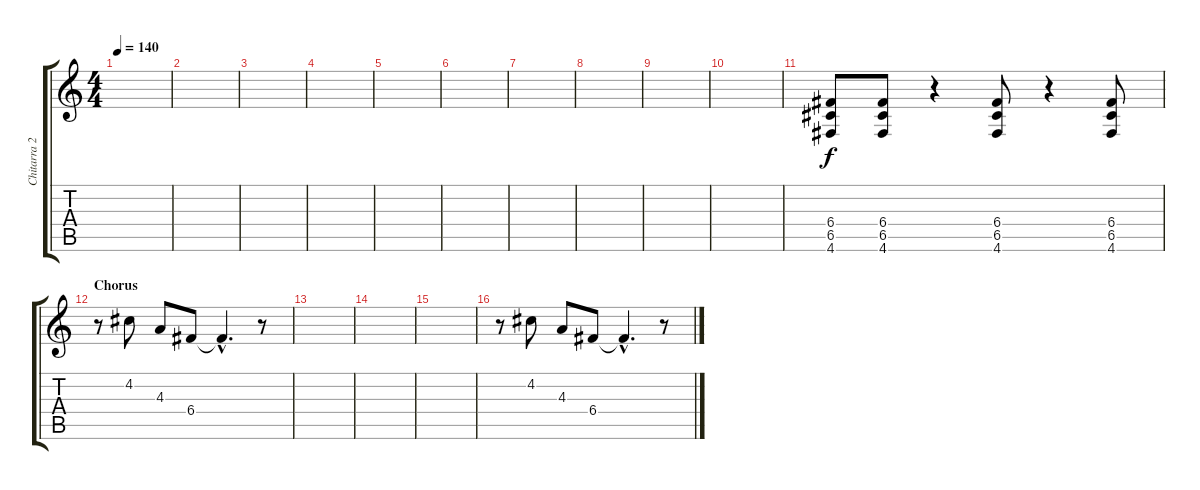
\track ("Chitarra 2" "Chitarra 2") {instrument distortionguitar}
\staff {score tabs}
\tuning (D4 A3 F3 C3 G2 D2) {hide}
\ts (4 4)
\tempo 140
\clef g2
\ks c
|
|
|
|
|
|
|
|
|
|
(6.4 6.5 4.6).8 (6.4 6.5 4.6).8 r.4 (6.4 6.5 4.6).8 r.4 (6.4 6.5 4.6).8 |
\section ("" "Chorus")
r.8{volume 14 instrument electricguitarclean} 4.2.8 4.3.8 6.4.8 6.4{hac t}.4{d} r.8 |
|
|
|
r.8{volume 14 instrument electricguitarclean} 4.2.8 4.3.8 6.4.8 6.4{hac t}.4{d} r.8
